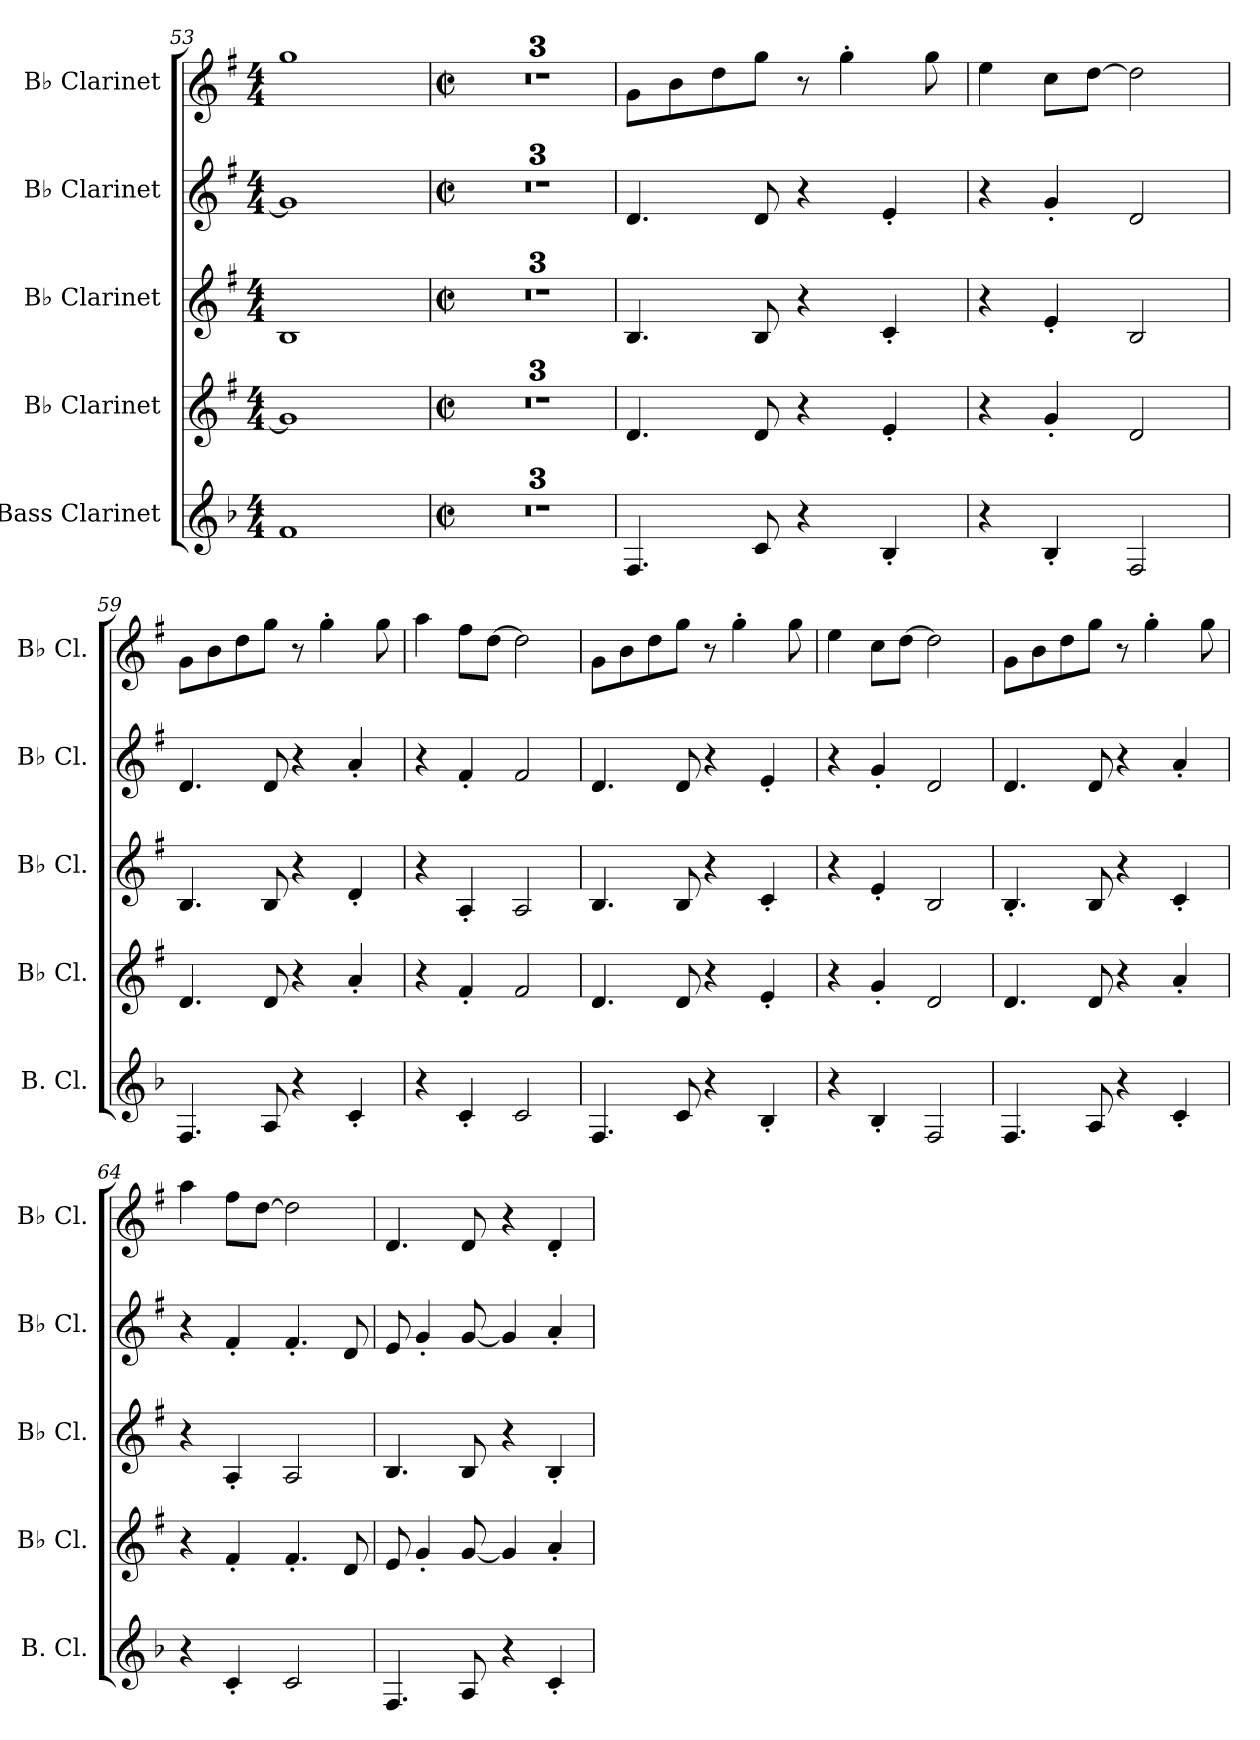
**kern	**kern	**kern	**kern	**kern
*part5	*part4	*part3	*part2	*part1
*staff5	*staff4	*staff3	*staff2	*staff1
*I"Bass Clarinet	*I"B♭ Clarinet	*I"B♭ Clarinet	*I"B♭ Clarinet	*I"B♭ Clarinet
*I'B. Cl.	*I'B♭ Cl.	*I'B♭ Cl.	*I'B♭ Cl.	*I'B♭ Cl.
!!LO:PB:g=z
*clefG2	*clefG2	*clefG2	*clefG2	*clefG2
*ITrd8c14	*ITrd1c2	*ITrd1c2	*ITrd1c2	*ITrd1c2
*k[b-]	*k[b-]	*k[b-]	*k[b-]	*k[b-]
*M4/4	*M4/4	*M4/4	*M4/4	*M4/4
=53	=53	=53	=53	=53
1F	1f]	1A	1f]	1ff
=54	=54	=54	=54	=54
*M2/2	*M2/2	*M2/2	*M2/2	*M2/2
*met(c|)	*met(c|)	*met(c|)	*met(c|)	*met(c|)
*	*	*	*	*MM200
1r	1r	1r	1r	1r
=55	=55	=55	=55	=55
1r	1r	1r	1r	1r
=56	=56	=56	=56	=56
1r	1r	1r	1r	1r
=57	=57	=57	=57	=57
4.FF/	4.c/	4.A/	4.c/	8f\L
.	.	.	.	8a\
.	.	.	.	8cc\
8C/	8c/	8A/	8c/	8ff\J
4r	4r	4r	4r	8r
.	.	.	.	4ff'\
4BB-'/	4d'/	4B-'/	4d'/	.
.	.	.	.	8ff\
=58	=58	=58	=58	=58
4r	4r	4r	4r	4dd\
4BB-'/	4f'/	4d'/	4f'/	8b-\L
.	.	.	.	[8cc\J
2FF/	2c/	2A/	2c/	2cc\]
=59	=59	=59	=59	=59
4.FF/	4.c/	4.A/	4.c/	8f\L
.	.	.	.	8a\
.	.	.	.	8cc\
8AA/	8c/	8A/	8c/	8ff\J
4r	4r	4r	4r	8r
.	.	.	.	4ff'\
4C'/	4g'/	4c'/	4g'/	.
.	.	.	.	8ff\
=60	=60	=60	=60	=60
4r	4r	4r	4r	4gg\
4C'/	4e'/	4G'/	4e'/	8ee\L
.	.	.	.	[8cc\J
2C/	2e/	2G/	2e/	2cc\]
!!LO:LB:g=z
=61	=61	=61	=61	=61
4.FF/	4.c/	4.A/	4.c/	8f\L
.	.	.	.	8a\
.	.	.	.	8cc\
8C/	8c/	8A/	8c/	8ff\J
4r	4r	4r	4r	8r
.	.	.	.	4ff'\
4BB-'/	4d'/	4B-'/	4d'/	.
.	.	.	.	8ff\
=62	=62	=62	=62	=62
4r	4r	4r	4r	4dd\
4BB-'/	4f'/	4d'/	4f'/	8b-\L
.	.	.	.	[8cc\J
2FF/	2c/	2A/	2c/	2cc\]
=63	=63	=63	=63	=63
4.FF/	4.c/	4.A'/	4.c/	8f\L
.	.	.	.	8a\
.	.	.	.	8cc\
8AA/	8c/	8A/	8c/	8ff\J
4r	4r	4r	4r	8r
.	.	.	.	4ff'\
4C'/	4g'/	4B-'/	4g'/	.
.	.	.	.	8ff\
=64	=64	=64	=64	=64
4r	4r	4r	4r	4gg\
4C'/	4e'/	4G'/	4e'/	8ee\L
.	.	.	.	[8cc\J
2C/	4.e'/	2G/	4.e'/	2cc\]
.	8c/	.	8c/	.
=65	=65	=65	=65	=65
4.FF/	8d/	4.A/	8d/	4.c/
.	4f'/	.	4f'/	.
8AA/	[8f/	8A/	[8f/	8c/
4r	4f/]	4r	4f/]	4r
4C'/	4g'/	4A'/	4g'/	4c'/
=	=	=	=	=
*-	*-	*-	*-	*-
